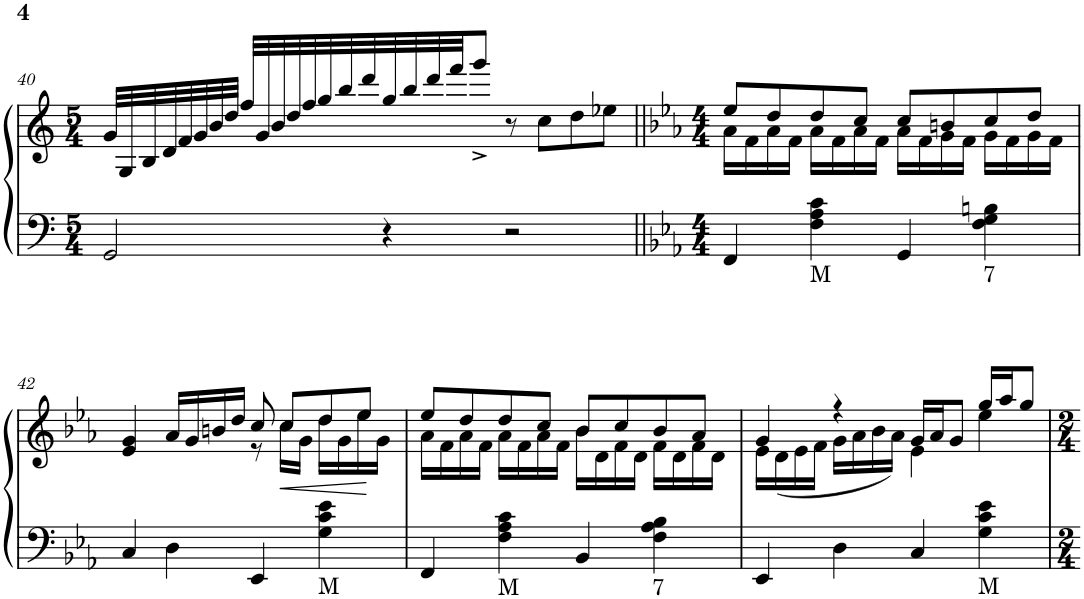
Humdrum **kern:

**kern	**kern	**dynam
*part2	*part1	*part1
*staff2	*staff1	*staff1
*I"P2	*I"P1	*
!!LO:PB:g=z
*clefF4	*clefG2	*
*k[]	*k[]	*
*C:	*C:	*
*M5/4	*M5/4	*
=40	=40	=40
2GG/	32g/LLL	.
.	32G/	.
.	32B/	.
.	32d/	.
.	32f/	.
.	32g/	.
.	32b/	.
.	32dd/JJJ	.
.	32ff/LLL	.
.	32g/	.
.	32b/	.
.	32dd/	.
.	32ff/	.
.	32gg/	.
.	32bb/	.
.	32ddd/	.
4r	32gg/	.
.	32bb/	.
.	32ddd/	.
.	32fff/JJ	.
.	8ggg^/J	.
2r	8r	.
.	8cc\L	.
.	8dd\	.
.	8ee-X\J	.
=41||	=41||	=41||
*k[b-e-a-]	*k[b-e-a-]	*
*E-:	*E-:	*
*M4/4	*M4/4	*
*	*^	*
4FF/	8ee-/L	16a-\LL	.
.	.	16f\	.
.	8dd/	16a-\	.
.	.	16f\JJ	.
!LO:TX:b:t=М	!	!	!
4F\ 4A-\ 4c\	8dd/	16a-\LL	.
.	.	16f\	.
.	8cc/J	16a-\	.
.	.	16f\JJ	.
4GG/	8cc/L	16a-\LL	.
.	.	16f\	.
.	8bn/	16g\	.
.	.	16f\JJ	.
!LO:TX:b:t=7	!	!	!
4F\ 4G\ 4Bn\	8cc/	16g\LL	.
.	.	16f\	.
.	8dd/J	16g\	.
.	.	16f\JJ	.
!!LO:LB:g=z	!!
=42	=42	=42	=42
4C/	4e-/ 4g/	2ryy	.
4D\	16a-/LL	.	.
.	16g/	.	.
.	16bn/	.	.
.	16dd/JJ	.	.
4EE-/	8cc/	8r	.
!	!	!	!LO:HP:b
.	8cc/L	16cc\LL	<
.	.	16g\JJ	.
!LO:TX:b:t=М	!	!	!
4G\ 4c\ 4e-\	8dd/	16dd\LL	.
.	.	16g\	.
.	8ee-/J	16ee-\	.
.	.	16g\JJ	[
=43	=43	=43	=43
4FF/	8ee-/L	16a-\LL	.
.	.	16f\	.
.	8dd/	16a-\	.
.	.	16f\JJ	.
!LO:TX:b:t=М	!	!	!
4F\ 4A-\ 4c\	8dd/	16a-\LL	.
.	.	16f\	.
.	8cc/J	16a-\	.
.	.	16f\JJ	.
4BB-/	8b-/L	16b-\LL	.
.	.	16d\	.
.	8cc/	16f\	.
.	.	16d\JJ	.
!LO:TX:b:t=7	!	!	!
4F\ 4A-\ 4B-\	8b-/	16f\LL	.
.	.	16d\	.
.	8a-/J	16f\	.
.	.	16d\JJ	.
=44	=44	=44	=44
4EE-/	4g/	16e-\LL	.
.	.	(16d\	.
.	.	16e-\	.
.	.	16f\JJ	.
4D\	4r	16g\LL	.
.	.	16a-\	.
.	.	16b-\	.
.	.	16a-\JJ)	.
4C/	16g/LL	4e-\	.
.	16a-/J	.	.
.	8g/J	.	.
!LO:TX:b:t=М	!	!	!
4G\ 4c\ 4e-\	16gg/LL	4ee-\	.
.	16aa-/J	.	.
.	8gg/J	.	.
*	*v	*v	*
=	=	=
*-	*-	*-
